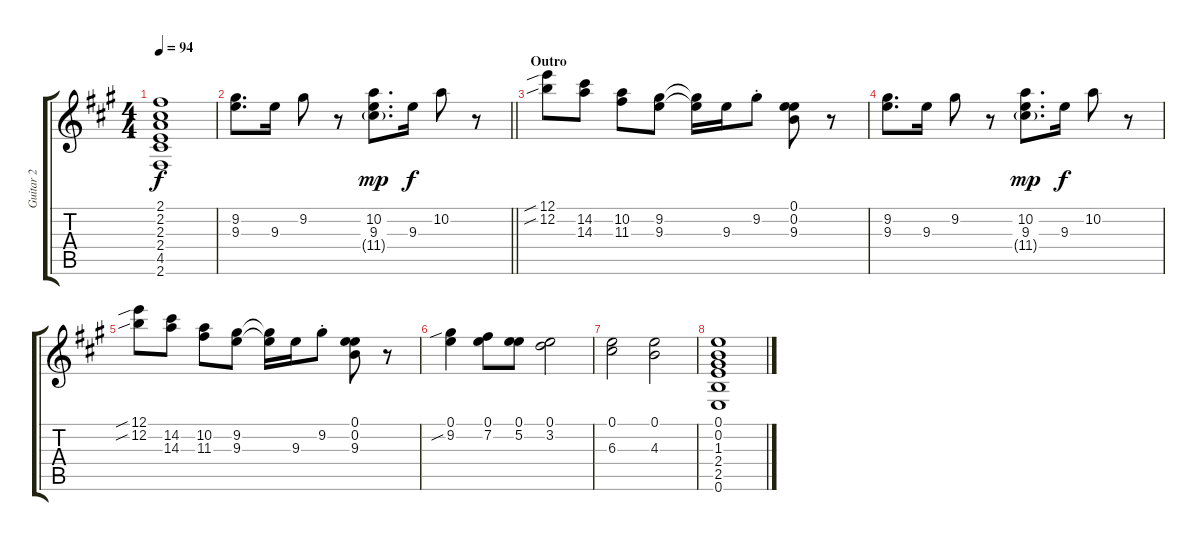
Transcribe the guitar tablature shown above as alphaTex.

\track ("Guitar 2" "Guitar 2") {instrument electricguitarjazz}
\staff {score tabs}
\tuning (E4 B3 G3 D3 A2 E2) {hide}
\ts (4 4)
\tempo 94
\clef g2
\ks a
(2.1 2.2 2.3 2.4 4.5 2.6).1{dy f} |
\barLineRight lightlight
(9.2 9.3).8{d} 9.3.16 9.2.8 r.8 (10.2 9.3 11.4{g}).8{d dy mp} 9.3.16{dy f} 10.2.8 r.8 |
\section ("" "Outro")
(12.1{sib} 12.2{sib}).8 (14.2 14.3).8 (10.2 11.3).8 (9.2 9.3).8 (9.2{t} 9.3{t}).16 9.3.16 9.2{st}.8 (0.1 0.2 9.3).8 r.8 |
(9.2 9.3).8{d} 9.3.16 9.2.8 r.8 (10.2 9.3 11.4{g}).8{d dy mp} 9.3.16{dy f} 10.2.8 r.8 |
(12.1{sib} 12.2{sib}).8 (14.2 14.3).8 (10.2 11.3).8 (9.2 9.3).8 (9.2{t} 9.3{t}).16 9.3.16 9.2{st}.8 (0.1 0.2 9.3).8 r.8 |
(0.1 9.2{sib}).4 (0.1 7.2).8 (0.1 5.2).8 (0.1 3.2).2 |
(0.1 6.3).2 (0.1 4.3).2 |
(0.1 0.2 1.3 2.4 2.5 0.6).1
